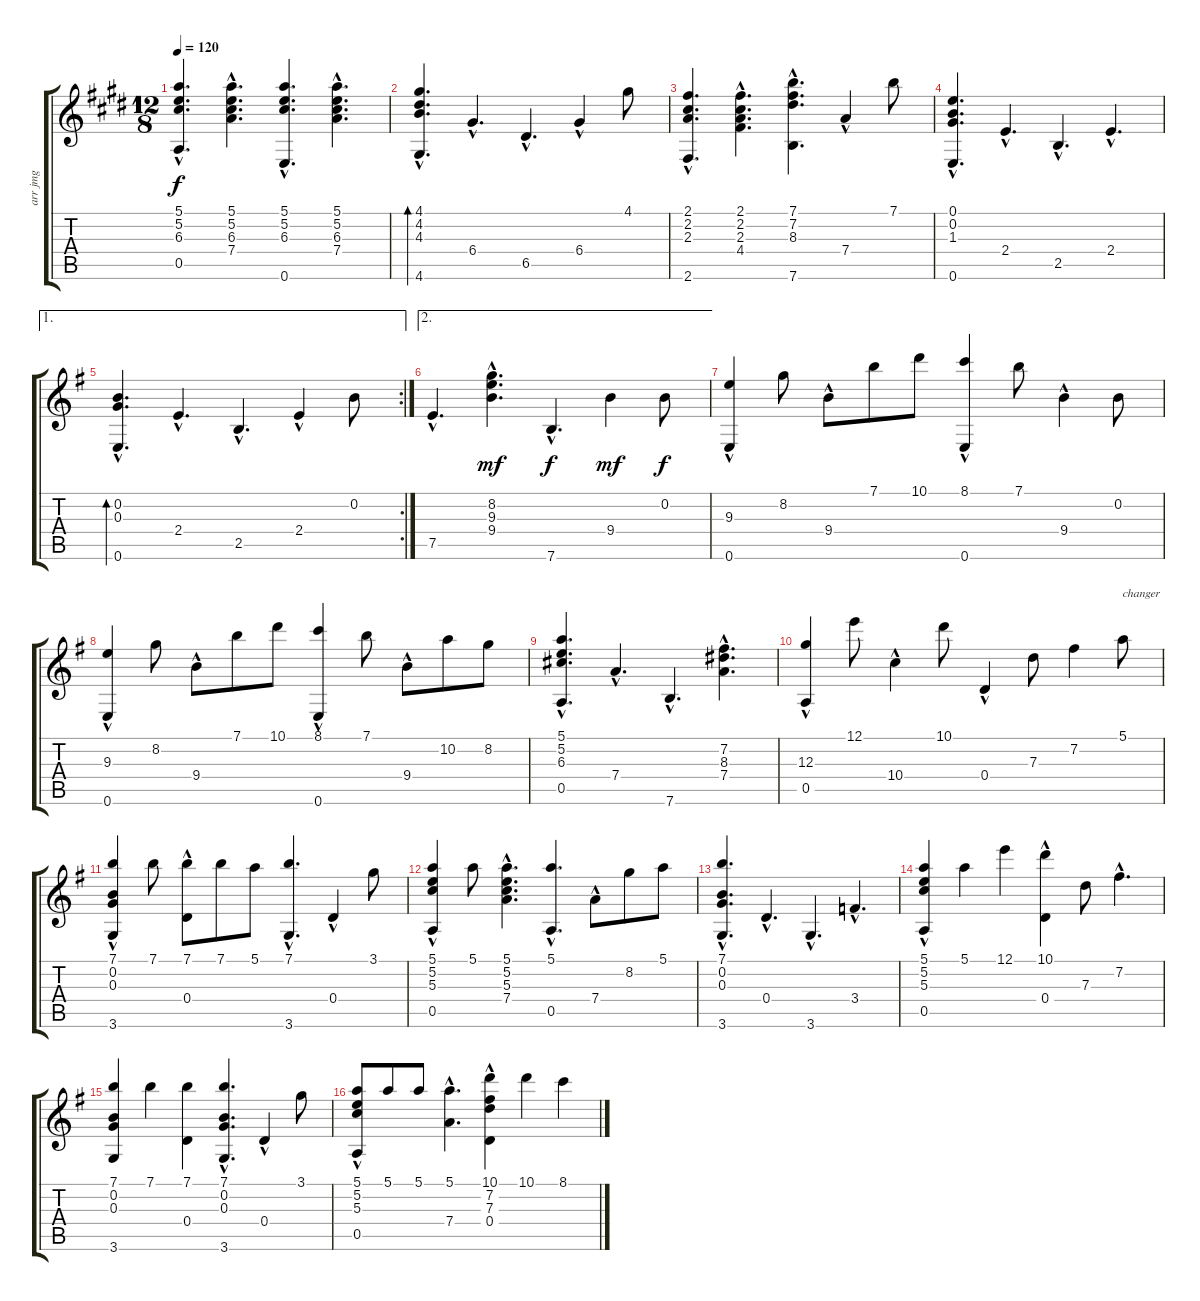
\track ("arr jmg" "arr jmg") {instrument electricguitarjazz}
\staff {score tabs}
\tuning (E4 B3 G3 D3 A2 E2) {hide}
\ts (12 8)
\tempo 120
\clef g2
\ks e
(5.1{hac} 5.2{hac} 6.3{hac} 0.5{hac}).4{d dy f} (5.1{hac} 5.2{hac} 6.3{hac} 7.4{hac}).4{d} (5.1{hac} 5.2{hac} 6.3{hac} 0.6{hac}).4{d} (5.1{hac} 5.2{hac} 6.3{hac} 7.4{hac}).4{d} |
(4.1{hac} 4.2{hac} 4.3{hac} 4.6{hac}).4{d bd 240} 6.4{hac}.4{d} 6.5{hac}.4{d} 6.4{hac}.4 4.1.8 |
(2.1{hac} 2.2{hac} 2.3{hac} 2.6{hac}).4{d} (2.1{hac} 2.2{hac} 2.3{hac} 4.4{hac}).4{d} (7.1{hac} 7.2{hac} 8.3{hac} 7.6{hac}).4{d} 7.4{hac}.4 7.1.8 |
(0.1{hac} 0.2{hac} 1.3{hac} 0.6{hac}).4{d} 2.4{hac}.4{d} 2.5{hac}.4{d} 2.4{hac}.4{d} |
\ae 1
\rc 2
\ks eminor
(0.2{hac} 0.3{hac} 0.6{hac}).4{d bd 240} 2.4{hac}.4{d} 2.5{hac}.4{d} 2.4{hac}.4 0.2.8 |
\ae 2
7.5{hac}.4{d} (8.2{hac} 9.3{hac} 9.4{hac}).4{d dy mf} 7.6{hac}.4{d dy f} 9.4.4{dy mf} 0.2.8{dy f} |
(9.3 0.6{hac}).4 8.2.8 9.4{hac}.8 7.1.8 10.1.8 (8.1 0.6{hac}).4 7.1.8 9.4{hac}.4 0.2.8 |
(9.3 0.6{hac}).4 8.2.8 9.4{hac}.8 7.1.8 10.1.8 (8.1 0.6{hac}).4 7.1.8 9.4{hac}.8 10.2.8 8.2.8 |
(5.1{hac} 5.2{hac} 6.3{hac} 0.5{hac}).4{d} 7.4{hac}.4{d} 7.6{hac}.4{d} (7.2{hac} 8.3{hac} 7.4{hac}).4{d} |
(12.3 0.5{hac}).4 12.1.8 10.4{hac}.4 10.1.8 0.4{hac}.4 7.3.8 7.2.4 5.1.8{txt "changer"} |
(7.1 0.2 0.3 3.6{hac}).4 7.1.8 (7.1 0.4{hac}).8 7.1.8 5.1.8 (7.1{hac} 3.6{hac}).4{d} 0.4{hac}.4 3.1.8 |
(5.1 5.2 5.3 0.5{hac}).4 5.1.8 (5.1{hac} 5.2{hac} 5.3{hac} 7.4{hac}).4{d} (5.1{hac} 0.5{hac}).4{d} 7.4{hac}.8 8.2.8 5.1.8 |
(7.1{hac} 0.2{hac} 0.3{hac} 3.6{hac}).4{d} 0.4{hac}.4{d} 3.6{hac}.4{d} 3.4{hac}.4{d} |
(5.1 5.2 5.3 0.5{hac}).4 5.1.4 12.1.4 (10.1{hac} 0.4{hac}).4 7.3.8 7.2{hac}.4{d} |
(7.1 0.2 0.3 3.6).4 7.1.4 (7.1 0.4).4 (7.1{hac} 0.2{hac} 0.3{hac} 3.6{hac}).4{d} 0.4{hac}.4 3.1.8 |
(5.1 5.2 5.3 0.5{hac}).8 5.1.8 5.1.8 (5.1{hac} 7.4{hac}).4{d} (10.1 7.2 7.3 0.4{hac}).4 10.1.4 8.1.4
